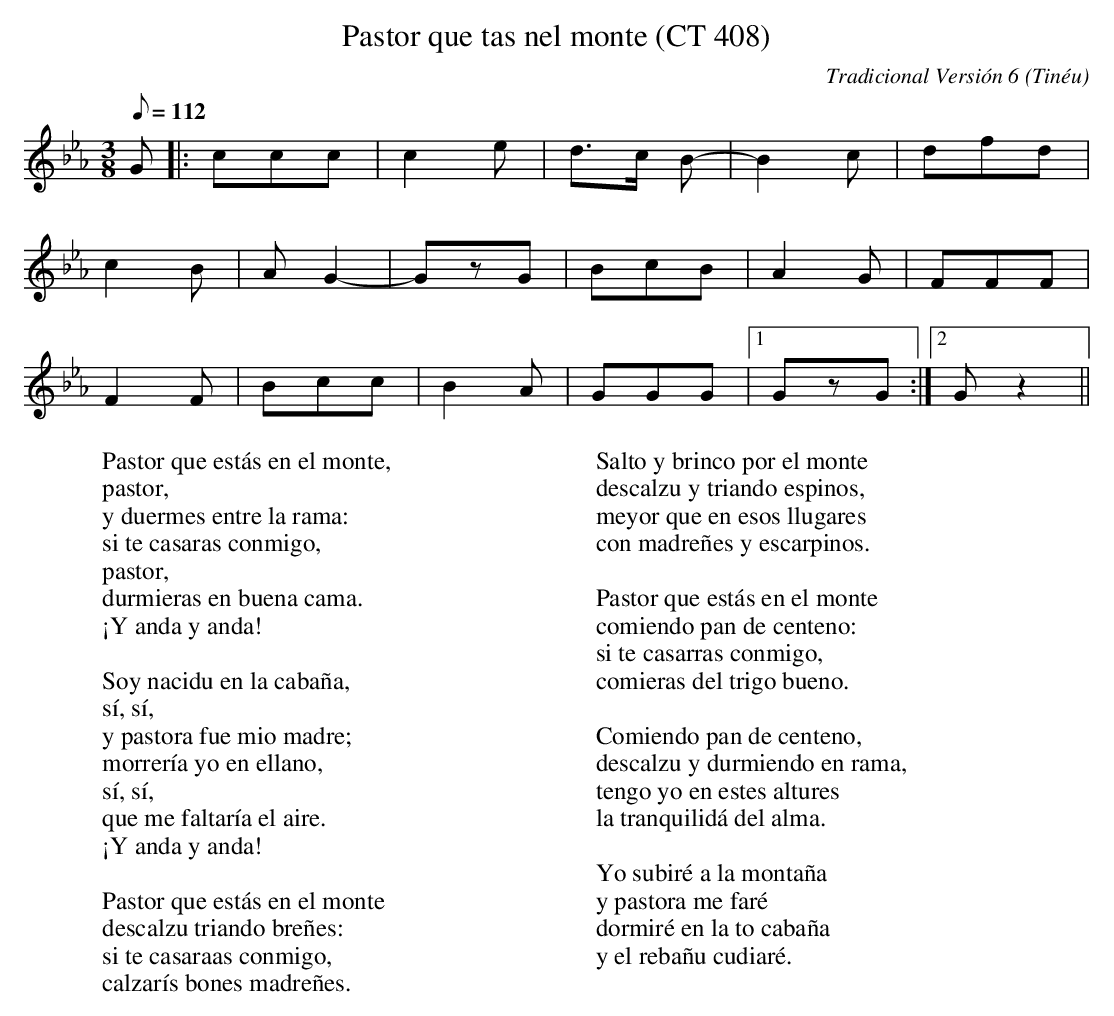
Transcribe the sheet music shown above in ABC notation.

X:1
T:Pastor que tas nel monte (CT 408)
C:Tradicional Versión 6
O:Tinéu
M:3/8
L:1/8
Q:1/8=112
W:Pastor que estás en el monte,
W:pastor,
W:y duermes entre la rama:
W:si te casaras conmigo,
W:pastor,
W:durmieras en buena cama.
W:¡Y anda y anda!
W:
W:Soy nacidu en la cabaña,
W:sí, sí,
W:y pastora fue mio madre;
W:morrería yo en ellano,
W:sí, sí,
W:que me faltaría el aire.
W:¡Y anda y anda!
W:
W:Pastor que estás en el monte
W:descalzu triando breñes:
W:si te casaraas conmigo,
W:calzarís bones madreñes.
W:
W:Salto y brinco por el monte
W:descalzu y triando espinos,
W:meyor que en esos llugares
W:con madreñes y escarpinos.
W:
W:Pastor que estás en el monte
W:comiendo pan de centeno:
W:si te casarras conmigo,
W:comieras del trigo bueno.
W:
W:Comiendo pan de centeno,
W:descalzu y durmiendo en rama,
W:tengo yo en estes altures
W:la tranquilidá del alma.
W:
W:Yo subiré a la montaña
W:y pastora me faré
W:dormiré en la to cabaña
W:y el rebañu cudiaré.
K:Cm
G|:ccc|c2e|d3/2c/2 B-|B2c|dfd|
c2B|AG2-|GzG|BcB|A2G|FFF|
F2F|Bcc|B2A|GGG|[1 GzG:|[2 Gz2||
